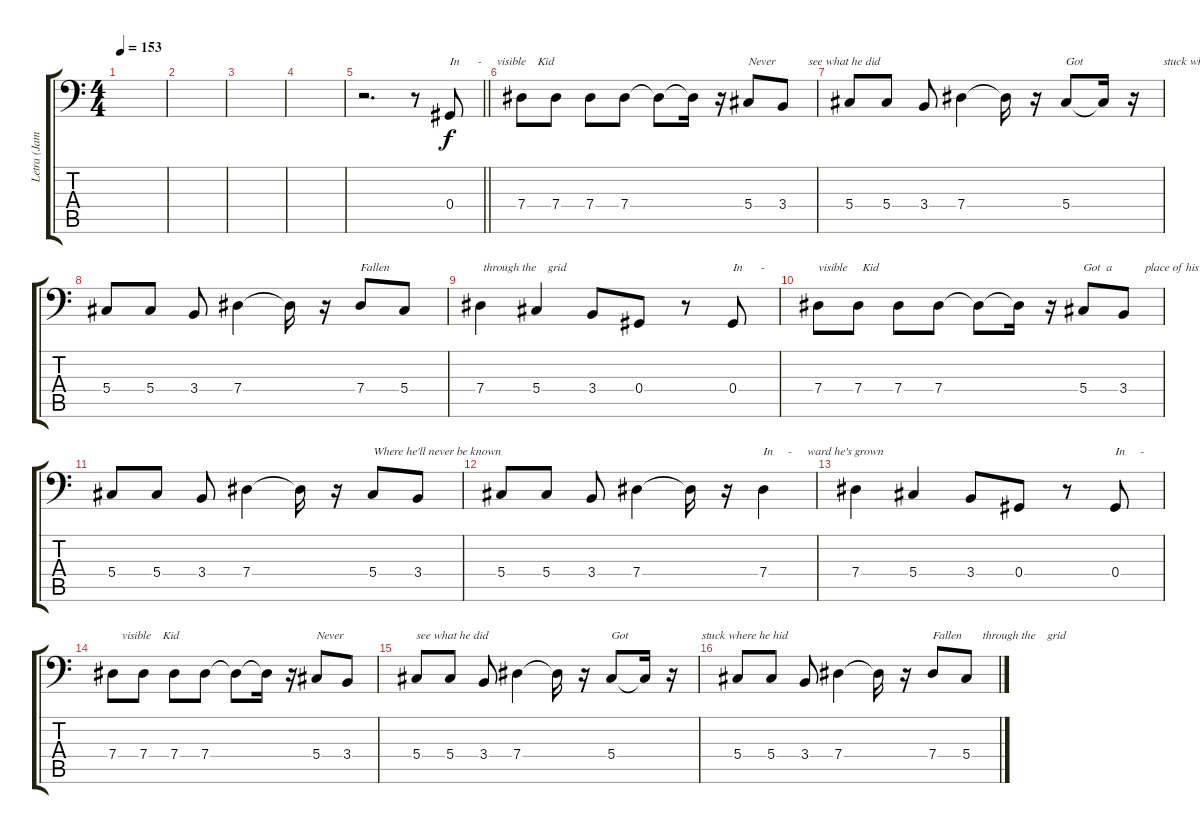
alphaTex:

\track ("Letra (James)" "Letra (Jam") {instrument lead2sawtooth}
\staff {score tabs}
\tuning (Bb3 F3 Db3 Ab2 Eb2 Ab1) {hide}
\ts (4 4)
\tempo 153
\clef f4
\ks c
|
|
|
|
\barLineRight lightlight
r.2{d} r.8 0.4.8{txt "In      -     visible    Kid"} |
7.4.8 7.4.8 7.4.8 7.4.8 7.4{t}.8 7.4{t}.16 r.16 5.4.8{txt "Never           see what he did"} 3.4.8 |
5.4.8 5.4.8 3.4.8 7.4.4 7.4{t}.16 r.16 5.4.8{txt "Got"} 5.4{t}.16 r.16{txt "          stuck where he hid"} |
5.4.8 5.4.8 3.4.8 7.4.4 7.4{t}.16 r.16 7.4.8{txt "Fallen"} 5.4.8 |
7.4.4{txt " through the    grid"} 5.4.4 3.4.8 0.4.8 r.8 0.4.8{txt "In      - "} |
7.4.8{txt "visible     Kid"} 7.4.8 7.4.8 7.4.8 7.4{t}.8 7.4{t}.16 r.16 5.4.8{txt "Got  a           place of his own"} 3.4.8 |
5.4.8 5.4.8 3.4.8 7.4.4 7.4{t}.16 r.16 5.4.8{txt "Where he'll never be known"} 3.4.8 |
5.4.8 5.4.8 3.4.8 7.4.4 7.4{t}.16 r.16 7.4.4{txt "In     -     ward he's grown"} |
7.4.4 5.4.4 3.4.8 0.4.8 r.8 0.4.8{txt "In     - "} |
7.4.8{txt "   visible    Kid"} 7.4.8 7.4.8 7.4.8 7.4{t}.8 7.4{t}.16 r.16 5.4.8{txt "Never           "} 3.4.8 |
5.4.8{txt "see what he did"} 5.4.8 3.4.8 7.4.4 7.4{t}.16 r.16 5.4.8{txt "Got"} 5.4{t}.16 r.16{txt "          stuck where he hid"} |
5.4.8 5.4.8 3.4.8 7.4.4 7.4{t}.16 r.16 7.4.8{txt "Fallen       through the    grid"} 5.4.8
